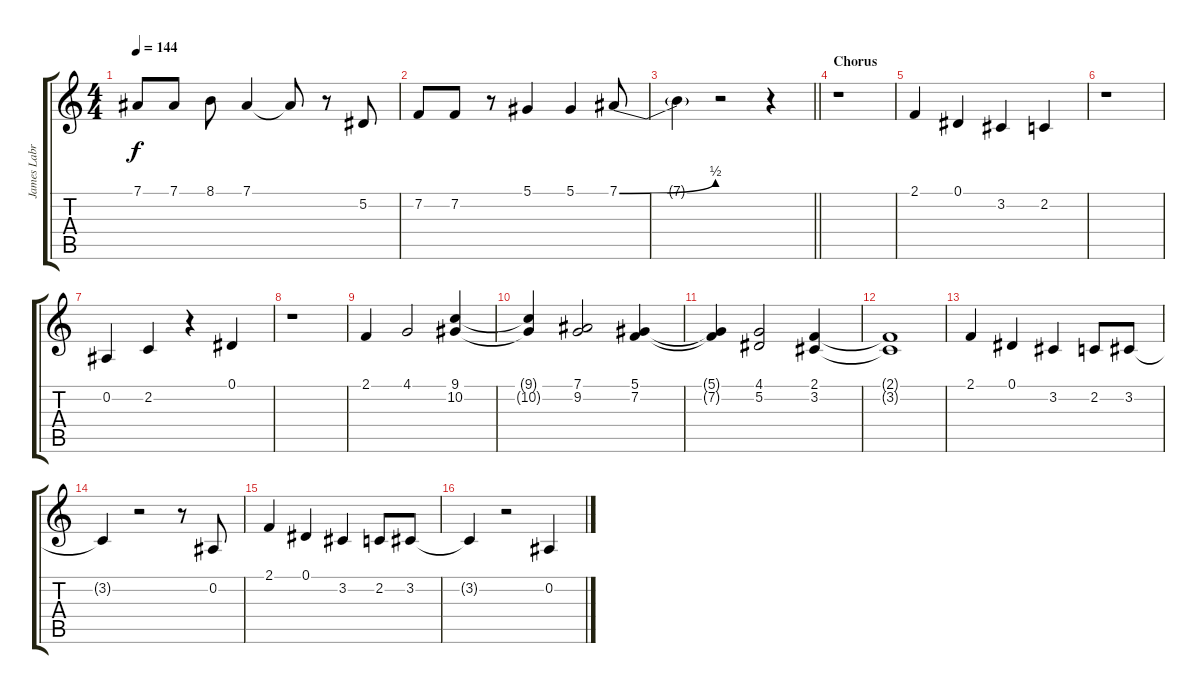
\track ("James Labrie" "James Labr") {instrument lead1square}
\staff {score tabs}
\tuning (Eb4 Bb3 Gb3 Db3 Ab2 Eb2) {hide}
\ts (4 4)
\tempo 144
\clef g2
\ks c
7.1{t}.8{dy f} 7.1.8 8.1.8 7.1.4 7.1{t}.8 r.8 5.2.8 |
7.2.8 7.2.8 r.8 5.1.4 5.1.4 7.1{be (bend 0 0 60 2)}.8 |
\barLineRight lightlight
7.1{t}.4 r.2 r.4 |
\section ("" "Chorus")
r.1 |
2.1.4 0.1.4 3.2.4 2.2.4 |
r.1 |
0.2.4 2.2.4 r.4 0.1.4 |
r.1 |
2.1.4 4.1.2 (9.1 10.2).4 |
(9.1{t} 10.2{t}).4 (7.1 9.2).2 (5.1 7.2).4 |
(5.1{t} 7.2{t}).4 (4.1 5.2).2 (2.1 3.2).4 |
(2.1{t} 3.2{t}).1 |
2.1.4 0.1.4 3.2.4 2.2.8 3.2.8 |
3.2{t}.4 r.2 r.8 0.2.8 |
2.1.4 0.1.4 3.2.4 2.2.8 3.2.8 |
3.2{t}.4 r.2 0.2.4
